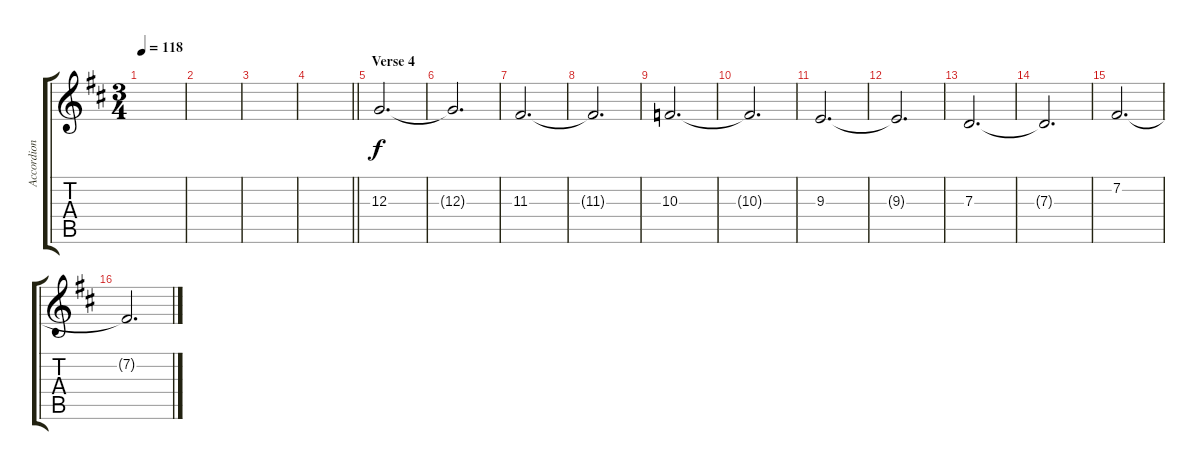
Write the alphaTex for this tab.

\track ("Accordion" "Accordion") {instrument accordion}
\staff {score tabs}
\tuning (E4 B3 G3 D3 A2 E2) {hide}
\ts (3 4)
\tempo 118
\clef g2
\ks d
|
|
|
\barLineRight lightlight
|
\section ("" "Verse 4")
12.3.2{d} |
12.3{t}.2{d} |
11.3.2{d} |
11.3{t}.2{d} |
10.3.2{d} |
10.3{t}.2{d} |
9.3.2{d} |
9.3{t}.2{d} |
7.3.2{d} |
7.3{t}.2{d} |
7.2.2{d} |
7.2{t}.2{d}
